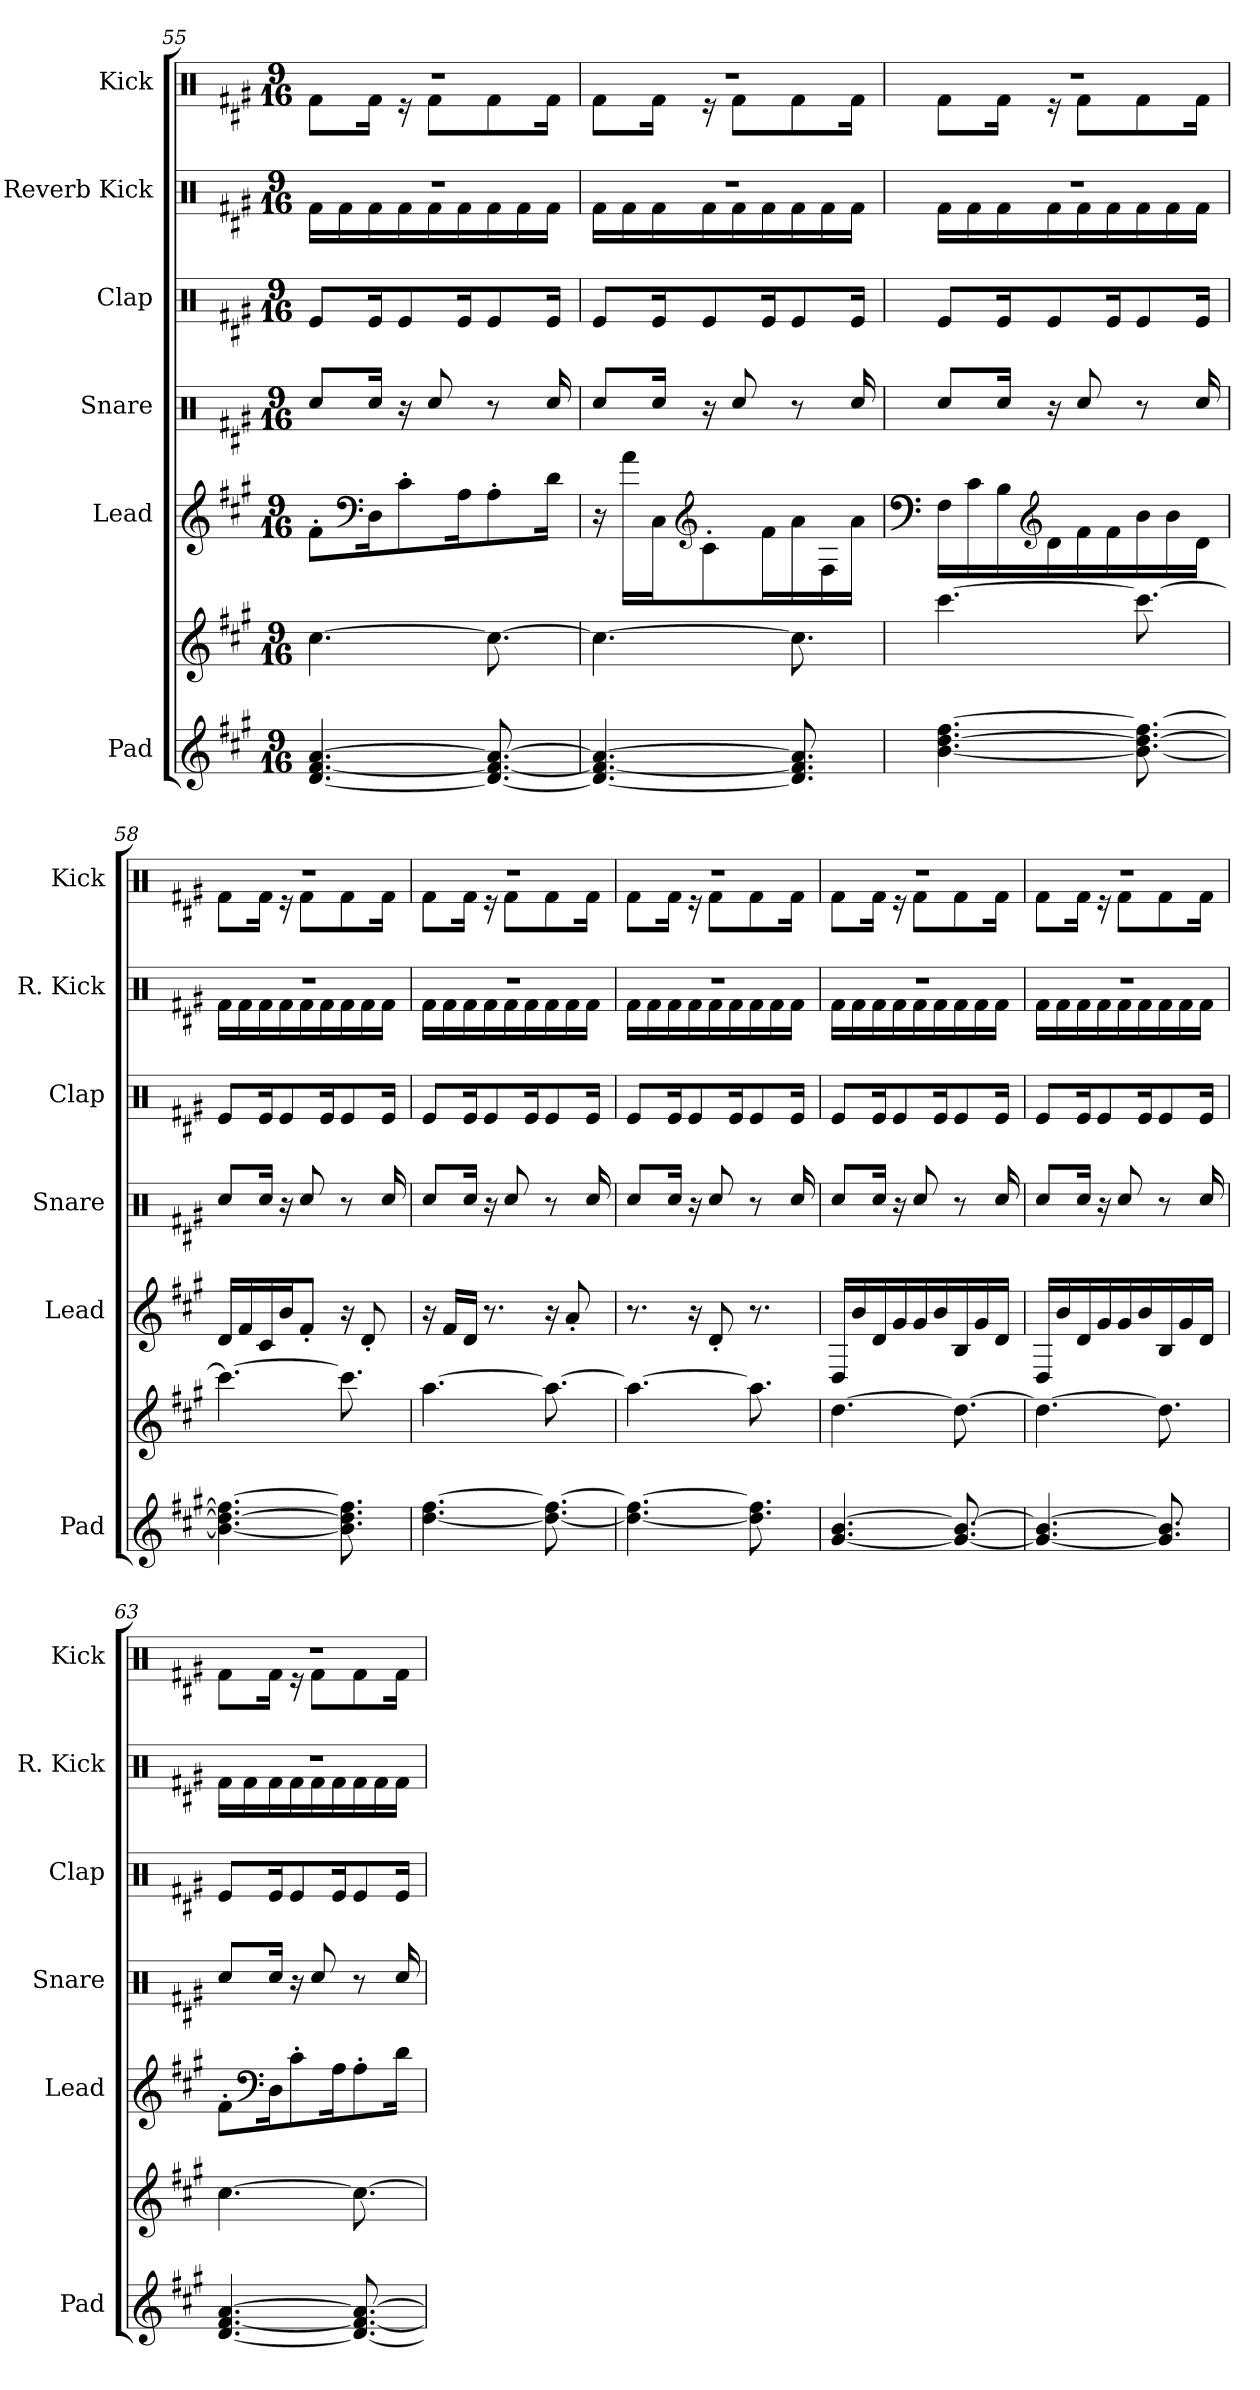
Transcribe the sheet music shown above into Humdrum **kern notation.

**kern	**kern	**kern	**kern	**kern	**kern	**kern
*part6	*part6	*part5	*part4	*part3	*part2	*part1
*staff7	*staff6	*staff5	*staff4	*staff3	*staff2	*staff1
*I"Pad	*	*I"Lead	*I"Snare	*I"Clap	*I"Reverb Kick	*I"Kick
*I'Pad	*	*I'Lead	*I'Snare	*I'Clap	*I'R. Kick	*I'Kick
*clefG2	*clefG2	*clefG2	*clefX	*clefX	*clefX	*clefX
*k[f#c#g#]	*k[f#c#g#]	*k[f#c#g#]	*k[f#c#g#]	*k[f#c#g#]	*k[f#c#g#]	*k[f#c#g#]
*M9/16	*M9/16	*M9/16	*M9/16	*M9/16	*M9/16	*M9/16
=55	=55	=55	=55	=55	=55	=55
*	*	*	*	*	*^	*^
[4.d/ [4.f#/ [4.a/	[4.cc#\	8f#'\L	8Rcc/L	8Re/L	16%9r	16Rf\LL	16%9r	8Rf\L
.	.	.	.	.	.	16Rf\	.	.
*	*	*clefF4	*	*	*	*	*	*
.	.	16D\K	16Rcc/Jk	16Re/K	.	16Rf\	.	16Rf\Jk
.	.	8c#'\	16r	8Re/	.	16Rf\	.	16r
.	.	.	8Rcc/	.	.	16Rf\	.	8Rf\L
.	.	16A\K	.	16Re/K	.	16Rf\	.	.
8.d/_ 8.f#/_ 8.a/_	8.cc#\_	8A'\	8r	8Re/	.	16Rf\	.	8Rf\
.	.	.	.	.	.	16Rf\	.	.
.	.	16d\Jk	16Rcc/	16Re/Jk	.	16Rf\JJ	.	16Rf\Jk
=56	=56	=56	=56	=56	=56	=56	=56	=56
4.d/_ 4.f#/_ 4.a/_	4.cc#\_	16r	8Rcc/L	8Re/L	16%9r	16Rf\LL	16%9r	8Rf\L
.	.	16a\LL	.	.	.	16Rf\	.	.
.	.	16C#\J	16Rcc/Jk	16Re/K	.	16Rf\	.	16Rf\Jk
*	*	*clefG2	*	*	*	*	*	*
.	.	8c#'\	16r	8Re/	.	16Rf\	.	16r
.	.	.	8Rcc/	.	.	16Rf\	.	8Rf\L
.	.	16f#\L	.	16Re/K	.	16Rf\	.	.
8.d/] 8.f#/] 8.a/]	8.cc#\]	16a\	8r	8Re/	.	16Rf\	.	8Rf\
.	.	16F#\	.	.	.	16Rf\	.	.
.	.	16a\JJ	16Rcc/	16Re/Jk	.	16Rf\JJ	.	16Rf\Jk
!!LO:LB:g=z	!!
=57	=57	=57	=57	=57	=57	=57	=57	=57
*	*	*clefF4	*	*	*	*	*	*
[4.b\ [4.dd\ [4.ff#\	[4.ccc#\	16F#\LL	8Rcc/L	8Re/L	16%9r	16Rf\LL	16%9r	8Rf\L
.	.	16c#\	.	.	.	16Rf\	.	.
.	.	16B\	16Rcc/Jk	16Re/K	.	16Rf\	.	16Rf\Jk
*	*	*clefG2	*	*	*	*	*	*
.	.	16d\	16r	8Re/	.	16Rf\	.	16r
.	.	16f#\	8Rcc/	.	.	16Rf\	.	8Rf\L
.	.	16f#\	.	16Re/K	.	16Rf\	.	.
8.b\_ 8.dd\_ 8.ff#\_	8.ccc#\_	16b\	8r	8Re/	.	16Rf\	.	8Rf\
.	.	16b\	.	.	.	16Rf\	.	.
.	.	16d\JJ	16Rcc/	16Re/Jk	.	16Rf\JJ	.	16Rf\Jk
=58	=58	=58	=58	=58	=58	=58	=58	=58
4.b\_ 4.dd\_ 4.ff#\_	4.ccc#\_	16d/LL	8Rcc/L	8Re/L	16%9r	16Rf\LL	16%9r	8Rf\L
.	.	16f#/	.	.	.	16Rf\	.	.
.	.	16c#/	16Rcc/Jk	16Re/K	.	16Rf\	.	16Rf\Jk
.	.	16b/J	16r	8Re/	.	16Rf\	.	16r
.	.	8f#'/J	8Rcc/	.	.	16Rf\	.	8Rf\L
.	.	.	.	16Re/K	.	16Rf\	.	.
8.b\] 8.dd\] 8.ff#\]	8.ccc#\]	16r	8r	8Re/	.	16Rf\	.	8Rf\
.	.	8d'/	.	.	.	16Rf\	.	.
.	.	.	16Rcc/	16Re/Jk	.	16Rf\JJ	.	16Rf\Jk
=59	=59	=59	=59	=59	=59	=59	=59	=59
[4.dd\ [4.ff#\	[4.aa\	16r	8Rcc/L	8Re/L	16%9r	16Rf\LL	16%9r	8Rf\L
.	.	16f#/LL	.	.	.	16Rf\	.	.
.	.	16d/JJ	16Rcc/Jk	16Re/K	.	16Rf\	.	16Rf\Jk
.	.	8.r	16r	8Re/	.	16Rf\	.	16r
.	.	.	8Rcc/	.	.	16Rf\	.	8Rf\L
.	.	.	.	16Re/K	.	16Rf\	.	.
8.dd\_ 8.ff#\_	8.aa\_	16r	8r	8Re/	.	16Rf\	.	8Rf\
.	.	8a'/	.	.	.	16Rf\	.	.
.	.	.	16Rcc/	16Re/Jk	.	16Rf\JJ	.	16Rf\Jk
=60	=60	=60	=60	=60	=60	=60	=60	=60
4.dd\_ 4.ff#\_	4.aa\_	8.r	8Rcc/L	8Re/L	16%9r	16Rf\LL	16%9r	8Rf\L
.	.	.	.	.	.	16Rf\	.	.
.	.	.	16Rcc/Jk	16Re/K	.	16Rf\	.	16Rf\Jk
.	.	16r	16r	8Re/	.	16Rf\	.	16r
.	.	8d'/	8Rcc/	.	.	16Rf\	.	8Rf\L
.	.	.	.	16Re/K	.	16Rf\	.	.
8.dd\] 8.ff#\]	8.aa\]	8.r	8r	8Re/	.	16Rf\	.	8Rf\
.	.	.	.	.	.	16Rf\	.	.
.	.	.	16Rcc/	16Re/Jk	.	16Rf\JJ	.	16Rf\Jk
!!LO:PB:g=z	!!
=61	=61	=61	=61	=61	=61	=61	=61	=61
[4.g#/ [4.b/	[4.dd\	16D/LL	8Rcc/L	8Re/L	16%9r	16Rf\LL	16%9r	8Rf\L
.	.	16b/	.	.	.	16Rf\	.	.
.	.	16d/	16Rcc/Jk	16Re/K	.	16Rf\	.	16Rf\Jk
.	.	16g#/	16r	8Re/	.	16Rf\	.	16r
.	.	16g#/	8Rcc/	.	.	16Rf\	.	8Rf\L
.	.	16b/	.	16Re/K	.	16Rf\	.	.
8.g#/_ 8.b/_	8.dd\_	16B/	8r	8Re/	.	16Rf\	.	8Rf\
.	.	16g#/	.	.	.	16Rf\	.	.
.	.	16d/JJ	16Rcc/	16Re/Jk	.	16Rf\JJ	.	16Rf\Jk
=62	=62	=62	=62	=62	=62	=62	=62	=62
4.g#/_ 4.b/_	4.dd\_	16D/LL	8Rcc/L	8Re/L	16%9r	16Rf\LL	16%9r	8Rf\L
.	.	16b/	.	.	.	16Rf\	.	.
.	.	16d/	16Rcc/Jk	16Re/K	.	16Rf\	.	16Rf\Jk
.	.	16g#/	16r	8Re/	.	16Rf\	.	16r
.	.	16g#/	8Rcc/	.	.	16Rf\	.	8Rf\L
.	.	16b/	.	16Re/K	.	16Rf\	.	.
8.g#/] 8.b/]	8.dd\]	16B/	8r	8Re/	.	16Rf\	.	8Rf\
.	.	16g#/	.	.	.	16Rf\	.	.
.	.	16d/JJ	16Rcc/	16Re/Jk	.	16Rf\JJ	.	16Rf\Jk
=63	=63	=63	=63	=63	=63	=63	=63	=63
[4.d/ [4.f#/ [4.a/	[4.cc#\	8f#'\L	8Rcc/L	8Re/L	16%9r	16Rf\LL	16%9r	8Rf\L
.	.	.	.	.	.	16Rf\	.	.
*	*	*clefF4	*	*	*	*	*	*
.	.	16D\K	16Rcc/Jk	16Re/K	.	16Rf\	.	16Rf\Jk
.	.	8c#'\	16r	8Re/	.	16Rf\	.	16r
.	.	.	8Rcc/	.	.	16Rf\	.	8Rf\L
.	.	16A\K	.	16Re/K	.	16Rf\	.	.
8.d/_ 8.f#/_ 8.a/_	8.cc#\_	8A'\	8r	8Re/	.	16Rf\	.	8Rf\
.	.	.	.	.	.	16Rf\	.	.
.	.	16d\Jk	16Rcc/	16Re/Jk	.	16Rf\JJ	.	16Rf\Jk
*	*	*	*	*	*v	*v	*	*
*	*	*	*	*	*	*v	*v
=	=	=	=	=	=	=
*-	*-	*-	*-	*-	*-	*-
